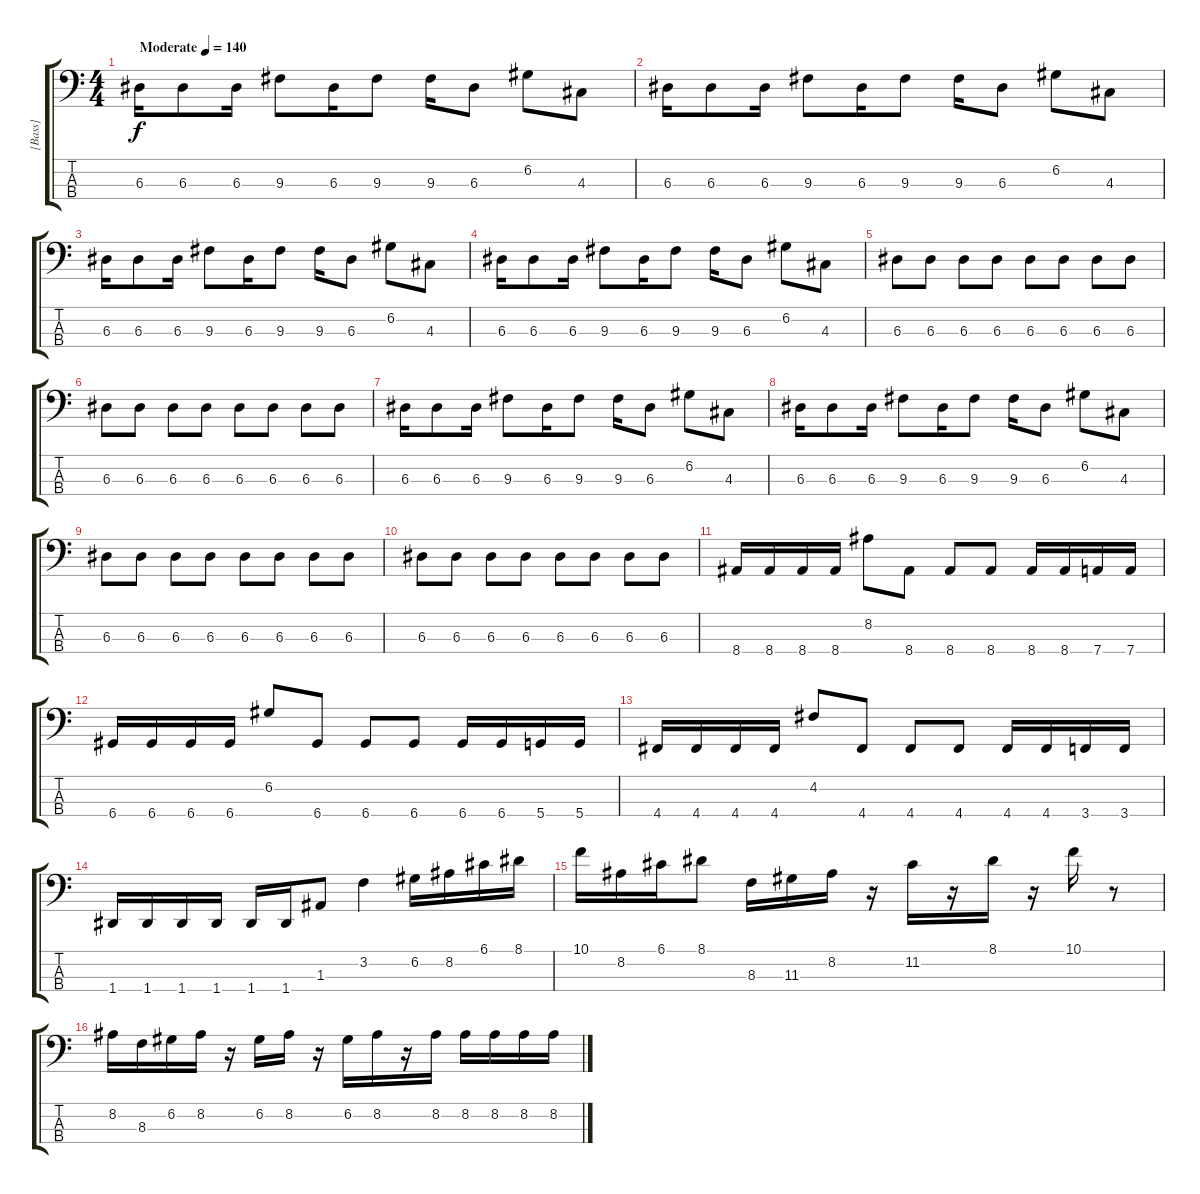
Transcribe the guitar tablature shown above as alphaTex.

\track ("[Bass]" "[Bass]") {instrument electricbassfinger}
\staff {score tabs}
\tuning (G2 D2 A1 D1) {hide}
\ts (4 4)
\tempo (140 "Moderate")
\clef f4
\ks c
6.3.16{dy f instrument electricbassfinger} 6.3.8 6.3.16 9.3.8 6.3.16 9.3.8 9.3.16 6.3.8 6.2.8 4.3.8 |
6.3.16 6.3.8 6.3.16 9.3.8 6.3.16 9.3.8 9.3.16 6.3.8 6.2.8 4.3.8 |
6.3.16 6.3.8 6.3.16 9.3.8 6.3.16 9.3.8 9.3.16 6.3.8 6.2.8 4.3.8 |
6.3.16 6.3.8 6.3.16 9.3.8 6.3.16 9.3.8 9.3.16 6.3.8 6.2.8 4.3.8 |
6.3.8 6.3.8 6.3.8 6.3.8 6.3.8 6.3.8 6.3.8 6.3.8 |
6.3.8 6.3.8 6.3.8 6.3.8 6.3.8 6.3.8 6.3.8 6.3.8 |
6.3.16 6.3.8 6.3.16 9.3.8 6.3.16 9.3.8 9.3.16 6.3.8 6.2.8 4.3.8 |
6.3.16 6.3.8 6.3.16 9.3.8 6.3.16 9.3.8 9.3.16 6.3.8 6.2.8 4.3.8 |
6.3.8 6.3.8 6.3.8 6.3.8 6.3.8 6.3.8 6.3.8 6.3.8 |
6.3.8 6.3.8 6.3.8 6.3.8 6.3.8 6.3.8 6.3.8 6.3.8 |
8.4.16 8.4.16 8.4.16 8.4.16 8.2.8 8.4.8 8.4.8 8.4.8 8.4.16 8.4.16 7.4.16 7.4.16 |
6.4.16 6.4.16 6.4.16 6.4.16 6.2.8 6.4.8 6.4.8 6.4.8 6.4.16 6.4.16 5.4.16 5.4.16 |
4.4.16 4.4.16 4.4.16 4.4.16 4.2.8 4.4.8 4.4.8 4.4.8 4.4.16 4.4.16 3.4.16 3.4.16 |
1.4.16 1.4.16 1.4.16 1.4.16 1.4.16 1.4.16 1.3.8 3.2.4 6.2.16 8.2.16 6.1.16 8.1.16 |
10.1.16 8.2.16 6.1.16 8.1.8 8.3.16 11.3.16 8.2.16 r.16 11.2.16 r.16 8.1.16 r.16 10.1.16 r.8 |
8.2.16 8.3.16 6.2.16 8.2.16 r.16 6.2.16 8.2.16 r.16 6.2.16 8.2.16 r.16 8.2.16 8.2.16 8.2.16 8.2.16 8.2.16
